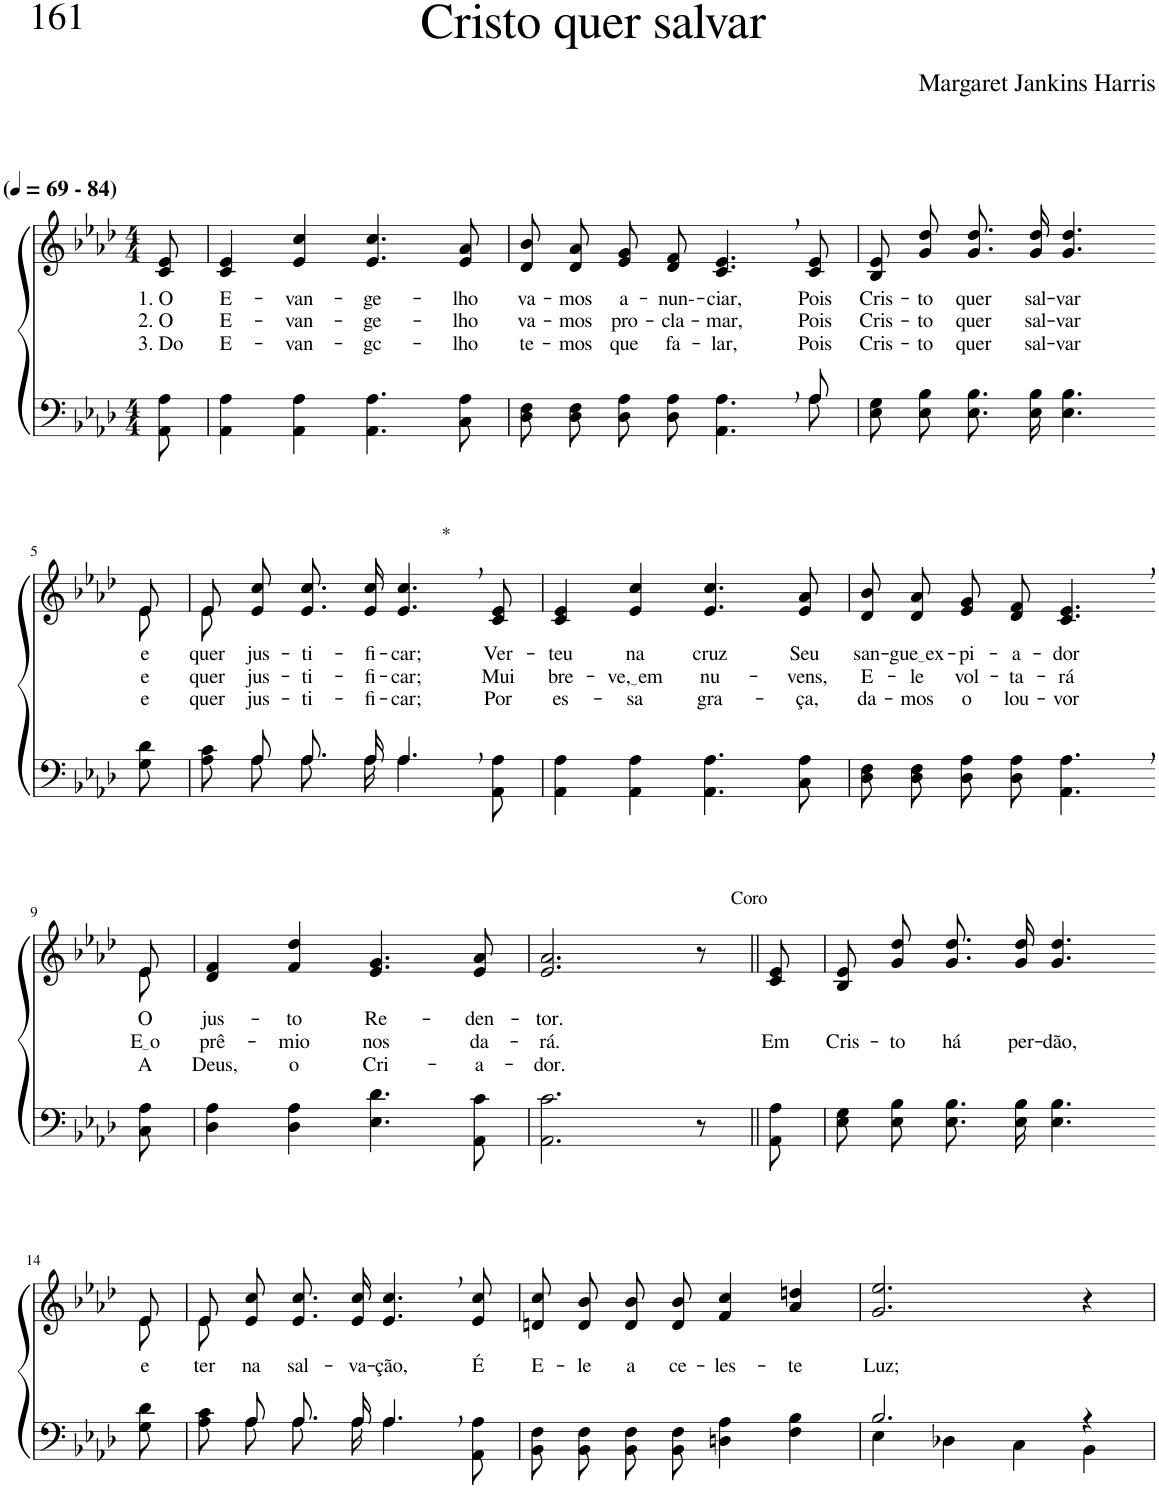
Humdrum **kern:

**kern	**kern	**text	**text	**text
*part2	*part1	*part1	*part1	*part1
*staff2	*staff1	*staff1	*staff1	*staff1
*I"Parte III e IV	*I"Parte I e II	*	*	*
*clefF4	*clefG2	*	*	*
*k[b-e-a-d-]	*k[b-e-a-d-]	*	*	*
*M4/4	*M4/4	*	*	*
*MM69	*MM69	*	*	*
=1	=1	=1	=1	=1
!	!LO:TX:a:B:t=(	!	!	!
!	!LO:TX:a:B:t=- 84)	!	!	!
!	!	!LO:LY:b	!LO:LY:b	!LO:LY:b
8AA-\ 8A-\	8c/ 8e-/	1. O	2. O	3. Do
=2	=2	=2	=2	=2
!	!	!LO:LY:b	!LO:LY:b	!LO:LY:b
4AA-\ 4A-\	4c/ 4e-/	E-	E-	E-
!	!	!LO:LY:b	!LO:LY:b	!LO:LY:b
4AA-\ 4A-\	4e-/ 4cc/	-van-	-van-	-van-
!	!	!LO:LY:b	!LO:LY:b	!LO:LY:b
4.AA-\ 4.A-\	4.e-/ 4.cc/	-ge-	-ge-	-gc-
!	!	!LO:LY:b	!LO:LY:b	!LO:LY:b
8C\ 8A-\	8e-/ 8a-/	-lho	-lho	-lho
=3	=3	=3	=3	=3
*^	*	*	*	*
!	!	!	!LO:LY:b	!LO:LY:b	!LO:LY:b
2..ryy	8D-\ 8F\L	8d-/ 8b-/L	va-	va-	te-
!	!	!	!LO:LY:b	!LO:LY:b	!LO:LY:b
.	8D-\ 8F\J	8d-/ 8a-/J	-mos	-mos	-mos
!	!	!	!LO:LY:b	!LO:LY:b	!LO:LY:b
.	8D-\ 8A-\L	8e-/ 8g/L	a-	pro-	que
!	!	!	!LO:LY:b	!LO:LY:b	!LO:LY:b
.	8D-\ 8A-\J	8d-/ 8f/J	-nun--	-cla-	fa-
!	!	!	!LO:LY:b	!LO:LY:b	!LO:LY:b
.	4.AA-\ 4.A-\	4.c/, 4.e-/,	-ciar,	-mar,	-lar,
!	!	!	!LO:LY:b	!LO:LY:b	!LO:LY:b
8A-/	8A-\	8c/ 8e-/	Pois	Pois	Pois
=4	=4	=4	=4	=4	=4
!	!	!	!LO:LY:b	!LO:LY:b	!LO:LY:b
*v	*v	*	*	*	*
8E-\ 8G\L	8B-/ 8e-/L	Cris-	Cris-	Cris-
!	!	!LO:LY:b	!LO:LY:b	!LO:LY:b
8E-\ 8B-\J	8g/ 8dd-/J	-to	-to	-to
!	!	!LO:LY:b	!LO:LY:b	!LO:LY:b
8.E-\ 8.B-\L	8.g\ 8.dd-\L	quer	quer	quer
!	!	!LO:LY:b	!LO:LY:b	!LO:LY:b
16E-\ 16B-\Jk	16g\ 16dd-\Jk	sal-	sal-	sal-
!	!	!LO:LY:b	!LO:LY:b	!LO:LY:b
4.E-\ 4.B-\	4.g/ 4.dd-/	-var	-var	-var
!!LO:LB:g=z
=5-	=5-	=5-	=5-	=5-
!	!	!LO:LY:b	!LO:LY:b	!LO:LY:b
*	*^	*	*	*
8G\ 8d-\	8e-\	8e-/	e	e	e
=6	=6	=6	=6	=6	=6
*^	*	*	*	*	*
!	!	!	!	!LO:LY:b	!LO:LY:b	!LO:LY:b
8ryy	8A-\ 8c\L	8e-/L	8e-\	quer	quer	quer
!	!	!	!	!LO:LY:b	!LO:LY:b	!LO:LY:b
8A-/	8A-\J	8e-/ 8cc/J	2..ryy	jus-	jus-	jus-
!	!	!	!	!LO:LY:b	!LO:LY:b	!LO:LY:b
8.A-/L	8.A-\L	8.e-/ 8.cc/L	.	-ti-	-ti-	-ti-
!	!	!	!	!LO:LY:b	!LO:LY:b	!LO:LY:b
16A-/Jk	16A-\Jk	16e-/ 16cc/Jk	.	-fi-	-fi-	-fi-
!	!	!LO:TX:a:t=*	!	!	!	!
!	!	!	!	!LO:LY:b	!LO:LY:b	!LO:LY:b
4.A-,/	4.A-\	4.e-/, 4.cc/,	.	-car;	-car;	-car;
!	!	!	!	!LO:LY:b	!LO:LY:b	!LO:LY:b
8ryy	8AA-\ 8A-\	8c/ 8e-/	.	Ver-	Mui	Por
*	*	*v	*v	*	*	*
=7	=7	=7	=7	=7	=7
!	!	!	!LO:LY:b	!LO:LY:b	!LO:LY:b
*v	*v	*	*	*	*
4AA-\ 4A-\	4c/ 4e-/	-teu	bre-	es-
!	!	!LO:LY:b	!LO:LY:b	!LO:LY:b
4AA-\ 4A-\	4e-/ 4cc/	na	ve, em	-sa
!	!	!LO:LY:b	!LO:LY:b	!LO:LY:b
4.AA-\ 4.A-\	4.e-/ 4.cc/	cruz	nu-	gra-
!	!	!LO:LY:b	!LO:LY:b	!LO:LY:b
8C\ 8A-\	8e-/ 8a-/	Seu	-vens,	-ça,
=8	=8	=8	=8	=8
!	!	!LO:LY:b	!LO:LY:b	!LO:LY:b
8D-\ 8F\L	8d-/ 8b-/L	san-	E-	da-
!	!	!LO:LY:b	!LO:LY:b	!LO:LY:b
8D-\ 8F\J	8d-/ 8a-/J	gue ex	-le	-mos
!	!	!LO:LY:b	!LO:LY:b	!LO:LY:b
8D-\ 8A-\L	8e-/ 8g/L	-pi-	vol-	o
!	!	!LO:LY:b	!LO:LY:b	!LO:LY:b
8D-\ 8A-\J	8d-/ 8f/J	-a-	-ta-	lou-
!	!	!LO:LY:b	!LO:LY:b	!LO:LY:b
4.AA-\, 4.A-\,	4.c/, 4.e-/,	-dor	-rá	-vor
!!LO:LB:g=z
=9-	=9-	=9-	=9-	=9-
*	*^	*	*	*
!	!	!	!LO:LY:b	!LO:LY:b	!LO:LY:b
8C\ 8A-\	8e-/	8e-\	O	E o	A
=10	=10	=10	=10	=10	=10
!	!	!	!LO:LY:b	!LO:LY:b	!LO:LY:b
*	*v	*v	*	*	*
4D-\ 4A-\	4d-/ 4f/	jus-	prê-	Deus,
!	!	!LO:LY:b	!LO:LY:b	!LO:LY:b
4D-\ 4A-\	4f/ 4dd-/	-to	-mio	o
!	!	!LO:LY:b	!LO:LY:b	!LO:LY:b
4.E-\ 4.d-\	4.e-/ 4.g/	Re-	nos	Cri-
!	!	!LO:LY:b	!LO:LY:b	!LO:LY:b
8AA-\ 8c\	8e-/ 8a-/	-den-	da-	-a-
=11	=11	=11	=11	=11
!	!	!LO:LY:b	!LO:LY:b	!LO:LY:b
2.AA-\ 2.c\	2.e-/ 2.a-/	-tor.	-rá.	-dor.
!	!LO:TX:a:t=Coro	!	!	!
8r	8r	.	.	.
=12||	=12||	=12||	=12||	=12||
!	!	!	!LO:LY:b	!
8AA-\ 8A-\	8c/ 8e-/	.	Em	.
=13	=13	=13	=13	=13
!	!	!	!LO:LY:b	!
8E-\ 8G\L	8B-/ 8e-/L	.	Cris-	.
!	!	!	!LO:LY:b	!
8E-\ 8B-\J	8g/ 8dd-/J	.	-to	.
!	!	!	!LO:LY:b	!
8.E-\ 8.B-\L	8.g\ 8.dd-\L	.	há	.
!	!	!	!LO:LY:b	!
16E-\ 16B-\Jk	16g\ 16dd-\Jk	.	per-	.
!	!	!	!LO:LY:b	!
4.E-\ 4.B-\	4.g/ 4.dd-/	.	-dão,	.
!!LO:LB:g=z
=14-	=14-	=14-	=14-	=14-
!	!	!LO:LY:b	!	!
*	*^	*	*	*
8G\ 8d-\	8e-/	8e-\	e-	.	.
=15	=15	=15	=15	=15	=15
*^	*	*	*	*	*
!	!	!	!	!LO:LY:b	!	!
8ryy	8A-\ 8c\L	8e-/L	8e-\	-ter-	.	.
!	!	!	!	!LO:LY:b	!	!
8A-/	8A-\J	8e-/ 8cc/J	2..ryy	-na	.	.
!	!	!	!	!LO:LY:b	!	!
8.A-/L	8.A-\L	8.e-/ 8.cc/L	.	sal-	.	.
!	!	!	!	!LO:LY:b	!	!
16A-/Jk	16A-\Jk	16e-/ 16cc/Jk	.	-va-	.	.
!	!	!	!	!LO:LY:b	!	!
4.A-,/	4.A-\	4.e-/, 4.cc/,	.	-ção,	.	.
!	!	!	!	!LO:LY:b	!	!
8ryy	8AA-\ 8A-\	8e-/ 8cc/	.	É	.	.
*	*	*v	*v	*	*	*
=16	=16	=16	=16	=16	=16
!	!	!	!LO:LY:b	!	!
*v	*v	*	*	*	*
8BB-\ 8F\L	8dn/ 8cc/L	E-	.	.
!	!	!LO:LY:b	!	!
8BB-\ 8F\J	8d/ 8b-/J	-le	.	.
!	!	!LO:LY:b	!	!
8BB-\ 8F\L	8d/ 8b-/L	a	.	.
!	!	!LO:LY:b	!	!
8BB-\ 8F\J	8d/ 8b-/J	ce-	.	.
!	!	!LO:LY:b	!	!
4Dn\ 4A-\	4f/ 4cc/	-les-	.	.
!	!	!LO:LY:b	!	!
4F\ 4B-\	4a-/ 4ddn/	-te	.	.
=17	=17	=17	=17	=17
*^	*	*	*	*
!	!	!	!LO:LY:b	!	!
2.B-/	4E-\	2.g/ 2.ee-/	Luz;	.	.
.	4D-X\	.	.	.	.
.	4C\	.	.	.	.
4r	4BB-\	4r	.	.	.
*v	*v	*	*	*	*
=	=	=	=	=
*-	*-	*-	*-	*-
